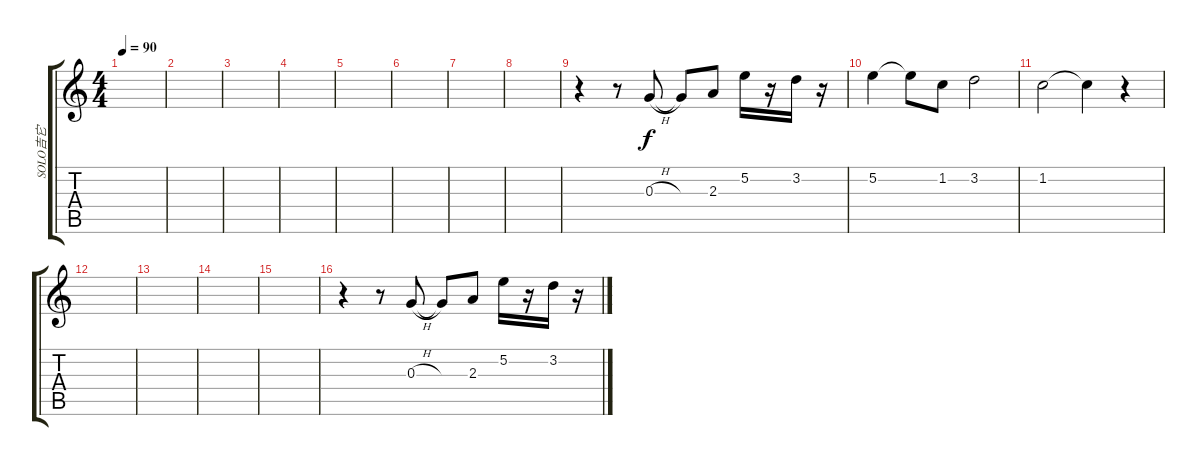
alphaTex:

\track ("SOLO吉它" "SOLO吉它") {instrument overdrivenguitar}
\staff {score tabs}
\tuning (E4 B3 G3 D3 A2 E2) {hide}
\ts (4 4)
\tempo 90
\clef g2
\ks c
|
|
|
|
|
|
|
|
r.4 r.8 0.3{h}.8 0.3{t}.8 2.3.8 5.2.16 r.16 3.2.16 r.16 |
5.2.4 5.2{t}.8 1.2.8 3.2.2 |
1.2.2 1.2{t}.4 r.4 |
|
|
|
|
r.4 r.8 0.3{h}.8 0.3{t}.8 2.3.8 5.2.16 r.16 3.2.16 r.16
